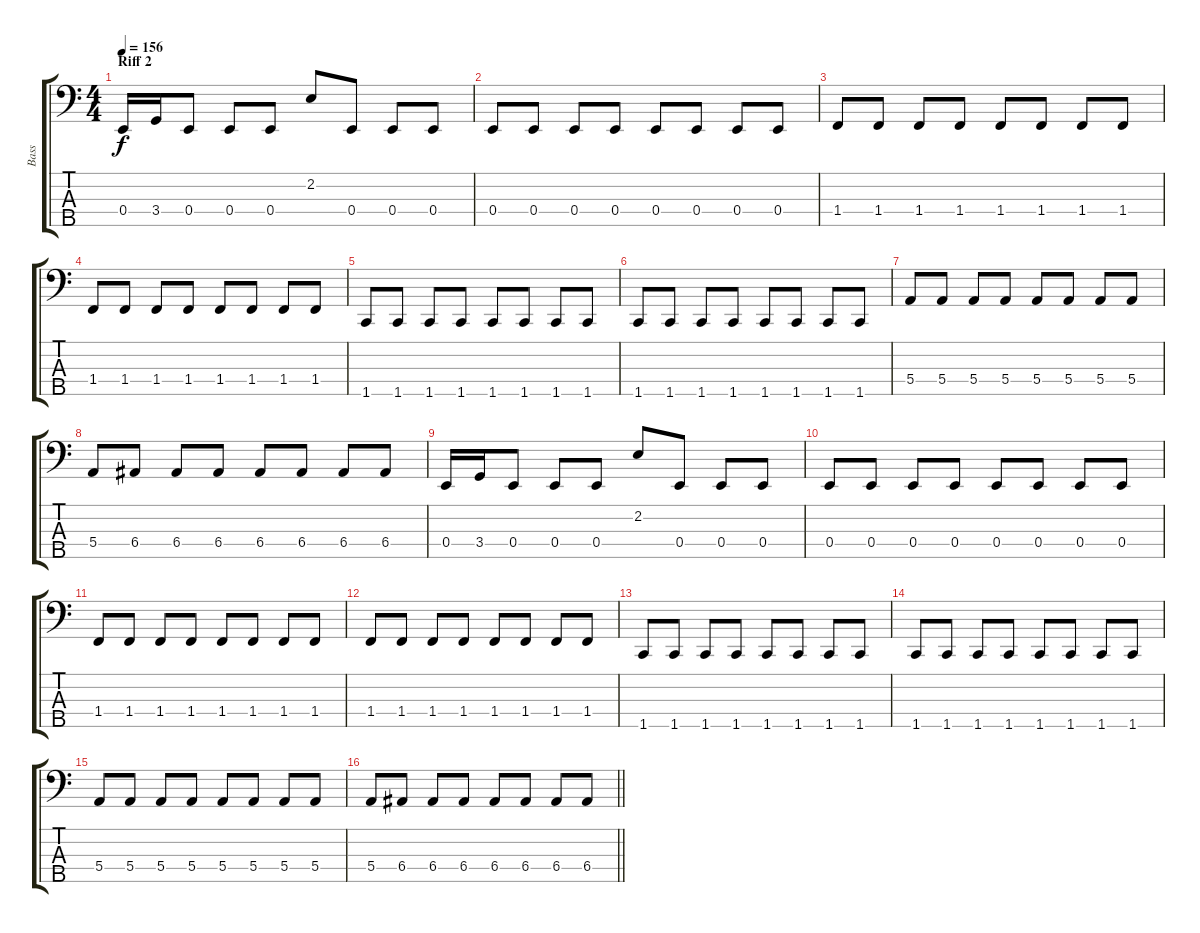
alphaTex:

\track ("Bass" "Bass") {instrument electricbassfinger}
\staff {score tabs}
\tuning (G2 D2 A1 E1 B0) {hide}
\ts (4 4)
\section ("" "Riff 2")
\tempo 156
\clef f4
\ks c
0.4.16{dy f} 3.4.16 0.4.8 0.4.8 0.4.8 2.2.8 0.4.8 0.4.8 0.4.8 |
0.4.8 0.4.8 0.4.8 0.4.8 0.4.8 0.4.8 0.4.8 0.4.8 |
1.4.8 1.4.8 1.4.8 1.4.8 1.4.8 1.4.8 1.4.8 1.4.8 |
1.4.8 1.4.8 1.4.8 1.4.8 1.4.8 1.4.8 1.4.8 1.4.8 |
1.5.8 1.5.8 1.5.8 1.5.8 1.5.8 1.5.8 1.5.8 1.5.8 |
1.5.8 1.5.8 1.5.8 1.5.8 1.5.8 1.5.8 1.5.8 1.5.8 |
5.4.8 5.4.8 5.4.8 5.4.8 5.4.8 5.4.8 5.4.8 5.4.8 |
5.4.8 6.4.8 6.4.8 6.4.8 6.4.8 6.4.8 6.4.8 6.4.8 |
0.4.16 3.4.16 0.4.8 0.4.8 0.4.8 2.2.8 0.4.8 0.4.8 0.4.8 |
0.4.8 0.4.8 0.4.8 0.4.8 0.4.8 0.4.8 0.4.8 0.4.8 |
1.4.8 1.4.8 1.4.8 1.4.8 1.4.8 1.4.8 1.4.8 1.4.8 |
1.4.8 1.4.8 1.4.8 1.4.8 1.4.8 1.4.8 1.4.8 1.4.8 |
1.5.8 1.5.8 1.5.8 1.5.8 1.5.8 1.5.8 1.5.8 1.5.8 |
1.5.8 1.5.8 1.5.8 1.5.8 1.5.8 1.5.8 1.5.8 1.5.8 |
5.4.8 5.4.8 5.4.8 5.4.8 5.4.8 5.4.8 5.4.8 5.4.8 |
\barLineRight lightlight
5.4.8 6.4.8 6.4.8 6.4.8 6.4.8 6.4.8 6.4.8 6.4.8
